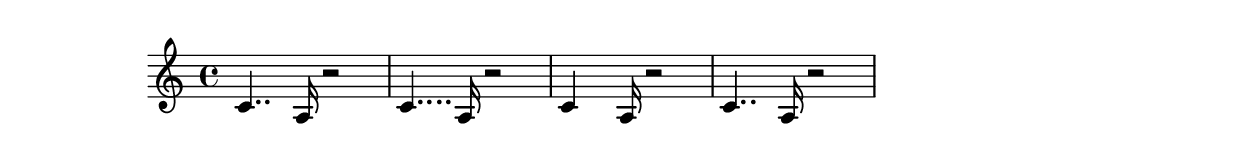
% Do not edit this file; it is automatically
% generated from Documentation/snippets/new
% This file is in the public domain.
%% Note: this file works from version 2.13.26
\version "2.13.31"
\header {
%% Translation of GIT committish: 190a067275167c6dc9dd0afef683d14d392b7033

  texidocfr = "Voici comment modifier le nombre de points d'augmentation
affectés à une note en particulier.

"
  doctitlefr = "Spécification du nombre de points d'augmentation d'une note"


  lsrtags = "rhythms,expressive-marks"
  texidoc = "This code demonstrates how to change the number of
augmentation dots on a single note."
  doctitle = "Changing the number of augmentation dots per note"
} % begin verbatim


\relative c' {
  c4.. a16 r2 |
  \override Dots #'dot-count = #4
  c4.. a16 r2 |
  \override Dots #'dot-count = #0
  c4.. a16 r2 |
  \revert Dots #'dot-count
  c4.. a16 r2 |
}
